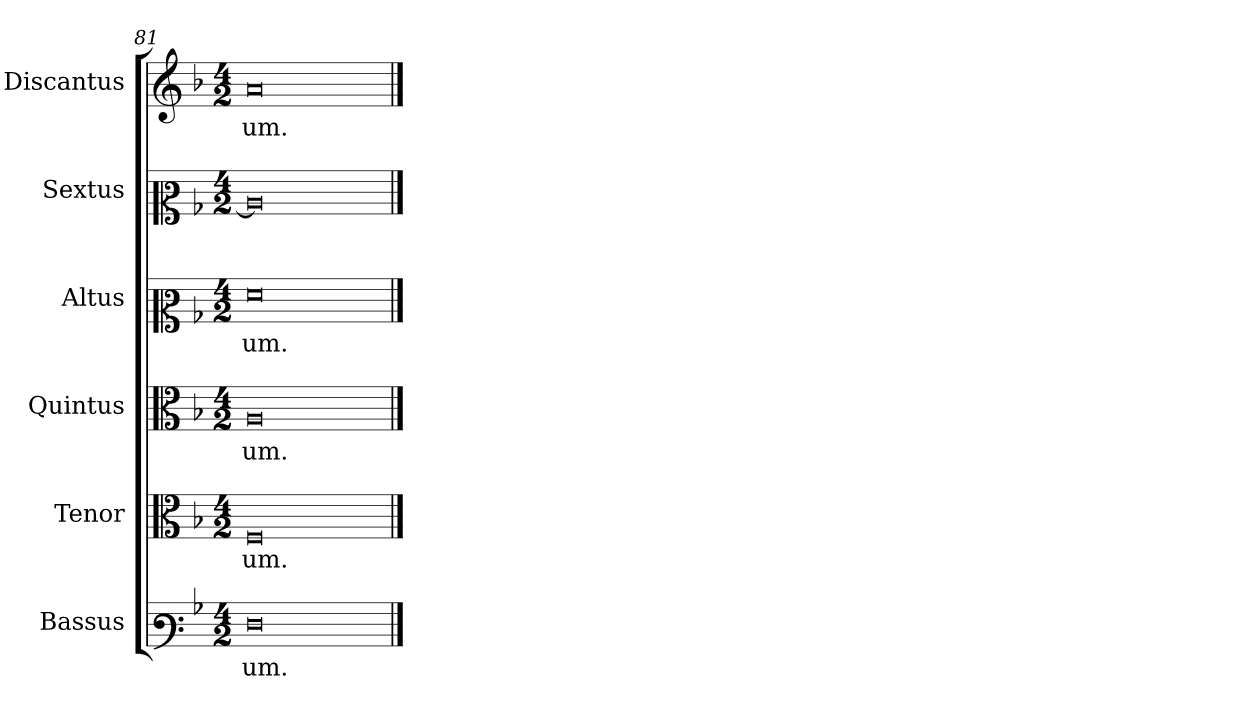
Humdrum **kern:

**kern	**text	**kern	**text	**kern	**text	**kern	**text	**kern	**kern	**text
*part6	*part6	*part5	*part5	*part4	*part4	*part3	*part3	*part2	*part1	*part1
*staff6	*staff6	*staff5	*staff5	*staff4	*staff4	*staff3	*staff3	*staff2	*staff1	*staff1
*I"Bassus	*	*I"Tenor	*	*I"Quintus	*	*I"Altus	*	*I"Sextus	*I"Discantus	*
*I'B.	*	*I'T.	*	*I'Q.	*	*I'A.	*	*I'S.	*I'D.	*
*clefF3	*	*clefC3	*	*clefC3	*	*clefC2	*	*clefC2	*clefG2	*
*k[b-]	*	*k[b-]	*	*k[b-]	*	*k[b-]	*	*k[b-]	*k[b-]	*
*M4/2	*	*M4/2	*	*M4/2	*	*M4/2	*	*M4/2	*M4/2	*
=81	=81	=81	=81	=81	=81	=81	=81	=81	=81	=81
0F	-um.	0F	-um.	0A	-um.	0f	-um.	0c]	0a	-um.
==	==	==	==	==	==	==	==	==	==	==
*-	*-	*-	*-	*-	*-	*-	*-	*-	*-	*-
